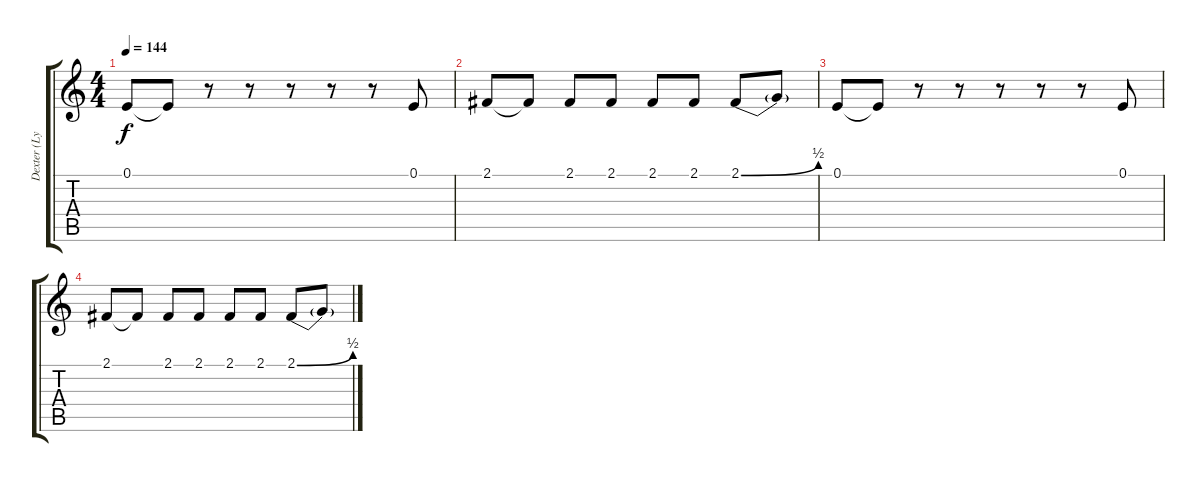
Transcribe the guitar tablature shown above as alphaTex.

\track ("Dexter (Lyrics)" "Dexter (Ly") {instrument oboe}
\staff {score tabs}
\tuning (E4 B3 G3 D3 A2 E2) {hide}
\ts (4 4)
\tempo 144
\clef g2
\ks c
0.1.8{dy f} 0.1{t}.8 r.8 r.8 r.8 r.8 r.8 0.1.8 |
2.1.8 2.1{t}.8 2.1.8 2.1.8 2.1.8 2.1.8 2.1{be (bend 0 0 60 2)}.8 2.1{t}.8 |
0.1.8 0.1{t}.8 r.8 r.8 r.8 r.8 r.8 0.1.8 |
2.1.8 2.1{t}.8 2.1.8 2.1.8 2.1.8 2.1.8 2.1{be (bend 0 0 60 2)}.8 2.1{t}.8
